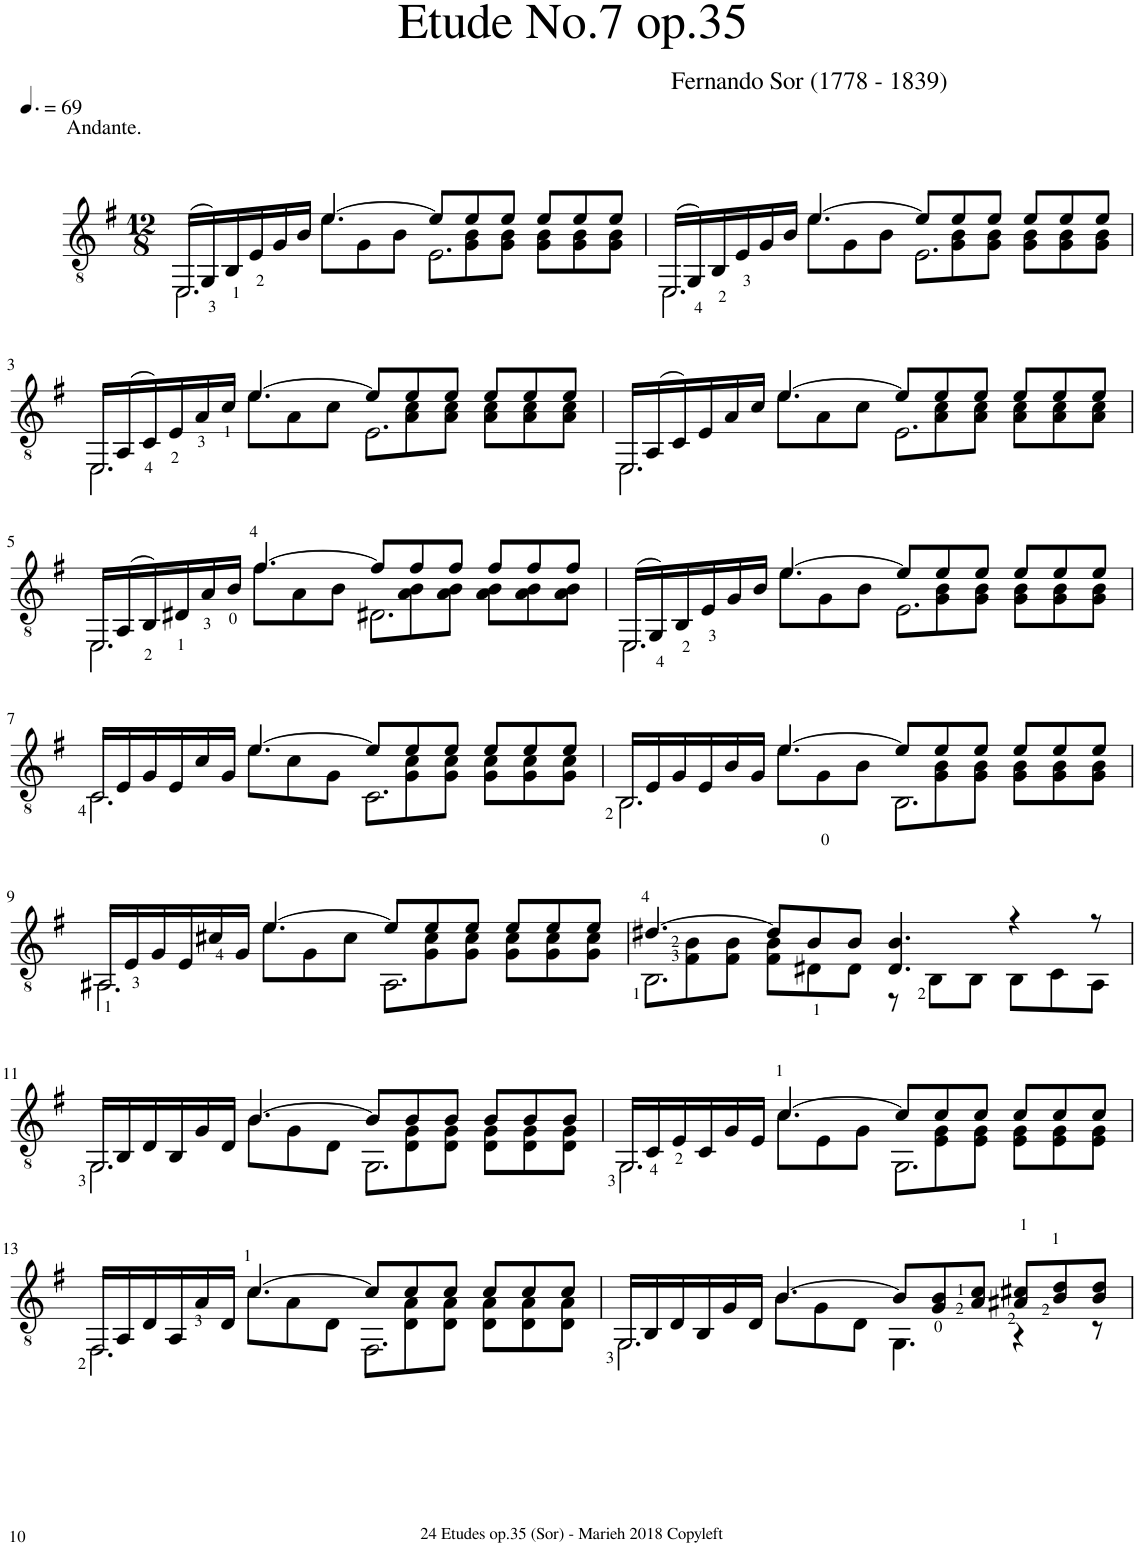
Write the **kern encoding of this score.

**kern
*part1
*staff1
*I"Guitare classique
!!LO:PB:g=z
*clefGv2
*k[f#]
*M12/8
*MM104
=1
*^
*	*^
!LO:TX:a:t=Andante.	!	!
(16EE/LL	4.ryy	2.EE\
16GG/)	.	.
16BB/	.	.
16E/	.	.
16G/	.	.
16B/JJ	.	.
[4.e/	8e\L	.
.	8G\	.
.	8B\J	.
8e/L]	8E\L	2.E\
8e/	8G\ 8B\	.
8e/J	8G\ 8B\J	.
8e/L	8G\ 8B\L	.
8e/	8G\ 8B\	.
8e/J	8G\ 8B\J	.
=2	=2	=2
(16EE/LL	4.ryy	2.EE\
16GG/)	.	.
16BB/	.	.
16E/	.	.
16G/	.	.
16B/JJ	.	.
[4.e/	8e\L	.
.	8G\	.
.	8B\J	.
8e/L]	8E\L	2.E\
8e/	8G\ 8B\	.
8e/J	8G\ 8B\J	.
8e/L	8G\ 8B\L	.
8e/	8G\ 8B\	.
8e/J	8G\ 8B\J	.
!!LO:LB:g=z	!!	!!
=3	=3	=3
16EE/LL	4.ryy	2.EE\
(16AA/	.	.
16C/)	.	.
16E/	.	.
16A/	.	.
16c/JJ	.	.
[4.e/	8e\L	.
.	8A\	.
.	8c\J	.
8e/L]	8E\L	2.E\
8e/	8A\ 8c\	.
8e/J	8A\ 8c\J	.
8e/L	8A\ 8c\L	.
8e/	8A\ 8c\	.
8e/J	8A\ 8c\J	.
=4	=4	=4
16EE/LL	4.ryy	2.EE\
(16AA/	.	.
16C/)	.	.
16E/	.	.
16A/	.	.
16c/JJ	.	.
[4.e/	8e\L	.
.	8A\	.
.	8c\J	.
8e/L]	8E\L	2.E\
8e/	8A\ 8c\	.
8e/J	8A\ 8c\J	.
8e/L	8A\ 8c\L	.
8e/	8A\ 8c\	.
8e/J	8A\ 8c\J	.
!!LO:LB:g=z	!!	!!
=5	=5	=5
16EE/LL	4.ryy	2.EE\
(16AA/	.	.
16BB/)	.	.
16D#X/	.	.
16A/	.	.
16B/JJ	.	.
[4.f#/	8f#\L	.
.	8A\	.
.	8B\J	.
8f#/L]	8D#X\L	2.D#\
8f#/	8A\ 8B\	.
8f#/J	8A\ 8B\J	.
8f#/L	8A\ 8B\L	.
8f#/	8A\ 8B\	.
8f#/J	8A\ 8B\J	.
=6	=6	=6
(16EE/LL	4.ryy	2.EE\
16GG/)	.	.
16BB/	.	.
16E/	.	.
16G/	.	.
16B/JJ	.	.
[4.e/	8e\L	.
.	8G\	.
.	8B\J	.
8e/L]	8E\L	2.E\
8e/	8G\ 8B\	.
8e/J	8G\ 8B\J	.
8e/L	8G\ 8B\L	.
8e/	8G\ 8B\	.
8e/J	8G\ 8B\J	.
!!LO:LB:g=z	!!	!!
=7	=7	=7
16C/LL	4.ryy	2.C\
16E/	.	.
16G/	.	.
16E/	.	.
16c/	.	.
16G/JJ	.	.
[4.e/	8e\L	.
.	8c\	.
.	8G\J	.
8e/L]	8C\L	2.C\
8e/	8G\ 8c\	.
8e/J	8G\ 8c\J	.
8e/L	8G\ 8c\L	.
8e/	8G\ 8c\	.
8e/J	8G\ 8c\J	.
=8	=8	=8
16BB/LL	4.ryy	2.BB\
16E/	.	.
16G/	.	.
16E/	.	.
16B/	.	.
16G/JJ	.	.
[4.e/	8e\L	.
.	8G\	.
.	8B\J	.
8e/L]	8BB\L	2.BB\
8e/	8G\ 8B\	.
8e/J	8G\ 8B\J	.
8e/L	8G\ 8B\L	.
8e/	8G\ 8B\	.
8e/J	8G\ 8B\J	.
!!LO:LB:g=z	!!	!!
=9	=9	=9
16AA#X/LL	4.ryy	2.AA#\
16E/	.	.
16G/	.	.
16E/	.	.
16c#X/	.	.
16G/JJ	.	.
[4.e/	8e\L	.
.	8G\	.
.	8c#\J	.
8e/L]	8AA#\L	2.AA#\
8e/	8G\ 8c#\	.
8e/J	8G\ 8c#\J	.
8e/L	8G\ 8c#\L	.
8e/	8G\ 8c#\	.
8e/J	8G\ 8c#\J	.
=10	=10	=10
[4.d#X/	8BB\L	2.BB\
.	8F#\ 8B\	.
.	8F#\ 8B\J	.
8d#/L]	8F#\ 8B\L	.
8B/	8D#X<\	.
8B/J	8D#\J	.
4.D#/ 4.B/	2.ryy	8r
.	.	8BB\L
.	.	8BB\J
4r	.	8BB\L
.	.	8C\
8r	.	8AA\J
!!LO:LB:g=z	!!	!!
=11	=11	=11
16GG/LL	4.ryy	2.GG\
16BB/	.	.
16D/	.	.
16BB/	.	.
16G/	.	.
16D/JJ	.	.
[4.B/	8B\L	.
.	8G\	.
.	8D\J	.
8B/L]	8GG\L	2.GG\
8B/	8D\ 8G\	.
8B/J	8D\ 8G\J	.
8B/L	8D\ 8G\L	.
8B/	8D\ 8G\	.
8B/J	8D\ 8G\J	.
=12	=12	=12
16GG/LL	4.ryy	2.GG\
16C/	.	.
16E/	.	.
16C/	.	.
16G/	.	.
16E/JJ	.	.
[4.c/	8c\L	.
.	8E\	.
.	8G\J	.
8c/L]	8GG\L	2.GG\
8c/	8E\ 8G\	.
8c/J	8E\ 8G\J	.
8c/L	8E\ 8G\L	.
8c/	8E\ 8G\	.
8c/J	8E\ 8G\J	.
!!LO:LB:g=z	!!	!!
=13	=13	=13
16FF#/LL	4.ryy	2.FF#\
16AA/	.	.
16D/	.	.
16AA/	.	.
16A/	.	.
16D/JJ	.	.
[4.c/	8c\L	.
.	8A\	.
.	8D\J	.
8c/L]	8FF#\L	2.FF#\
8c/	8D\ 8A\	.
8c/J	8D\ 8A\J	.
8c/L	8D\ 8A\L	.
8c/	8D\ 8A\	.
8c/J	8D\ 8A\J	.
=14	=14	=14
16GG/LL	4.ryy	2.GG\
16BB/	.	.
16D/	.	.
16BB/	.	.
16G/	.	.
16D/JJ	.	.
[4.B/	8B\L	.
.	8G\	.
.	8D\J	.
8B/L]	2.ryy	4.GG\
8G/ 8B/	.	.
8A/ 8c/J	.	.
8A#X/ 8c#X/L	.	4r
8B/ 8d/	.	.
8B/ 8d/J	.	8r
*v	*v	*v
=
*-
